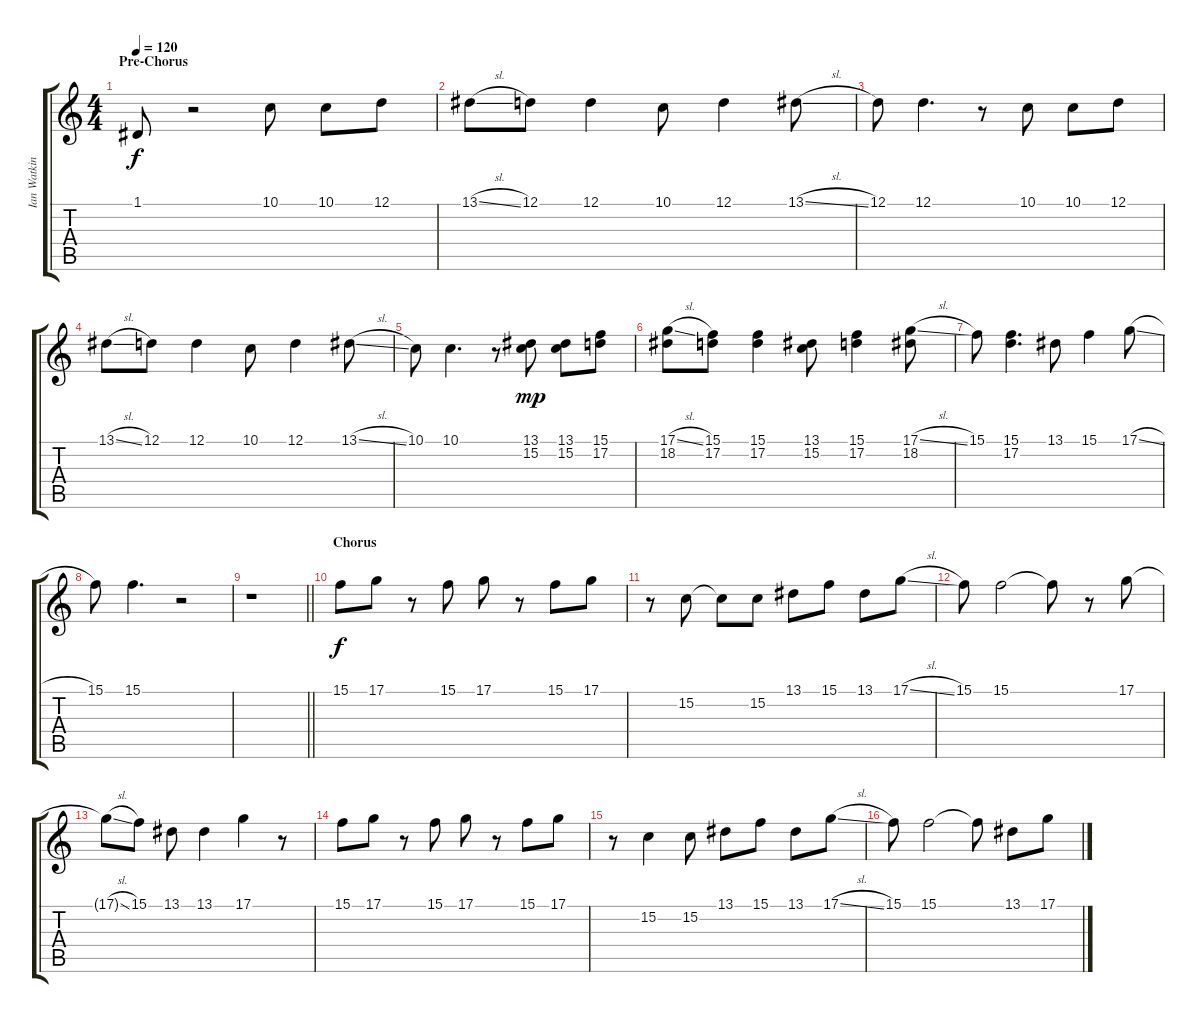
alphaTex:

\track ("Ian Watkins - Vocals" "Ian Watkin") {instrument lead1square}
\staff {score tabs}
\tuning (D4 A3 F3 C3 G2 C2) {hide}
\ts (4 4)
\section ("" "Pre-Chorus")
\tempo 120
\clef g2
\ks c
1.1{t}.8{dy f} r.2 10.1.8 10.1.8 12.1.8 |
13.1{sl}.8 12.1.8 12.1.4 10.1.8 12.1.4 13.1{sl}.8 |
12.1.8 12.1.4{d} r.8 10.1.8 10.1.8 12.1.8 |
13.1{sl}.8 12.1.8 12.1.4 10.1.8 12.1.4 13.1{sl}.8 |
10.1.8 10.1.4{d} r.8 (13.1 15.2).8{dy mp} (13.1 15.2).8 (15.1 17.2).8 |
(17.1{sl} 18.2).8 (15.1 17.2).8 (15.1 17.2).4 (13.1 15.2).8 (15.1 17.2).4 (17.1{sl} 18.2).8 |
15.1.8 (15.1 17.2).4{d} 13.1.8 15.1.4 17.1{sl}.8 |
15.1.8 15.1.4{d} r.2 |
\barLineRight lightlight
r.1 |
\section ("" "Chorus")
15.1.8{dy f} 17.1.8 r.8 15.1.8 17.1.8 r.8 15.1.8 17.1.8 |
r.8 15.2.8 15.2{t}.8 15.2.8 13.1.8 15.1.8 13.1.8 17.1{sl}.8 |
15.1.8 15.1.2 15.1{t}.8 r.8 17.1.8 |
17.1{sl t}.8 15.1.8 13.1.8 13.1.4 17.1.4 r.8 |
15.1.8 17.1.8 r.8 15.1.8 17.1.8 r.8 15.1.8 17.1.8 |
r.8 15.2.4 15.2.8 13.1.8 15.1.8 13.1.8 17.1{sl}.8 |
15.1.8 15.1.2 15.1{t}.8 13.1.8 17.1.8
